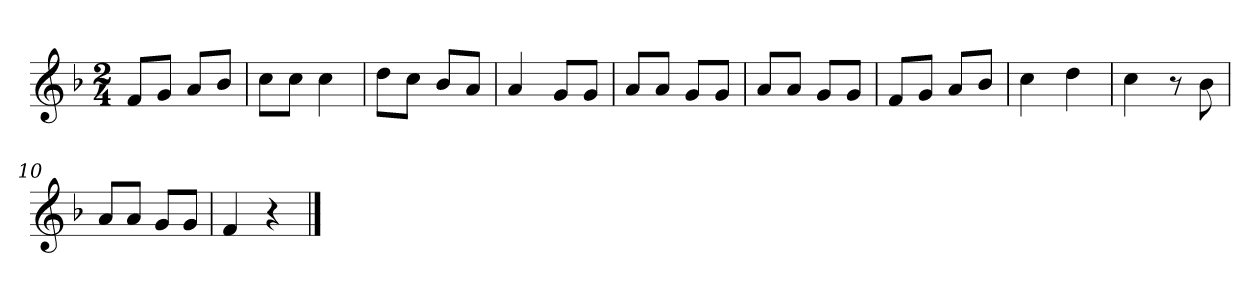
**kern
*part1
*staff1
*clefG2
*k[b-]
*F:
*M2/4
*MM120
=1
8f/L
8g/J
8a/L
8b-/J
=2
8cc\L
8cc\J
4cc
=3
8dd\L
8cc\J
8b-/L
8a/J
=4
4a
8g/L
8g/J
=5
8a/L
8a/J
8g/L
8g/J
=6
8a/L
8a/J
8g/L
8g/J
=7
8f/L
8g/J
8a/L
8b-/J
=8
4cc
4dd
=9
4cc
8r
8b-
=10
8a/L
8a/J
8g/L
8g/J
=11
4f
4r
==
*-
